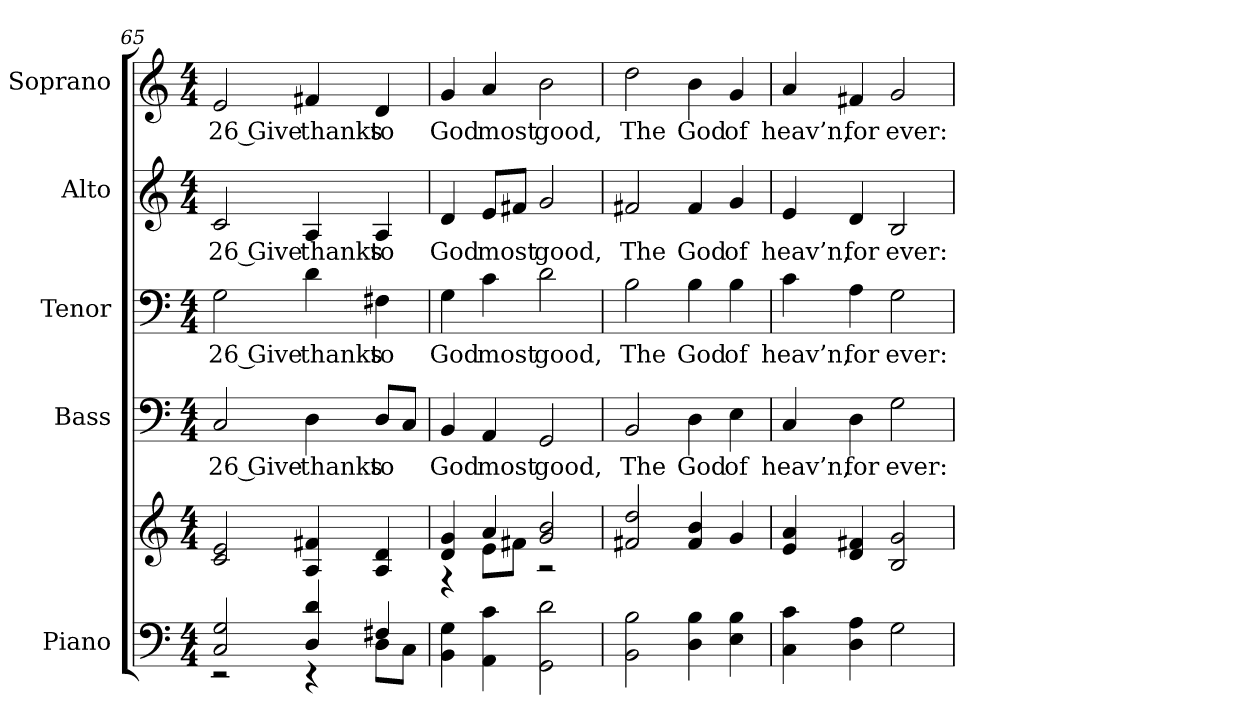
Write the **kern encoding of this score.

**kern	**kern	**kern	**text	**kern	**text	**kern	**text	**kern	**text
*part5	*part5	*part4	*part4	*part3	*part3	*part2	*part2	*part1	*part1
*staff6	*staff5	*staff4	*staff4	*staff3	*staff3	*staff2	*staff2	*staff1	*staff1
*I"Piano	*	*I"Bass	*	*I"Tenor	*	*I"Alto	*	*I"Soprano	*
*I'Pno.	*	*I'B.	*	*I'T.	*	*I'A.	*	*I'S.	*
!!LO:PB:g=z
*clefF4	*clefG2	*clefF4	*	*clefF4	*	*clefG2	*	*clefG2	*
*k[]	*k[]	*k[]	*	*k[]	*	*k[]	*	*k[]	*
*C:	*C:	*C:	*	*C:	*	*C:	*	*C:	*
*M4/4	*M4/4	*M4/4	*	*M4/4	*	*M4/4	*	*M4/4	*
=65	=65	=65	=65	=65	=65	=65	=65	=65	=65
*^	*	*	*	*	*	*	*	*	*
!	!	!	!	!LO:LY:b:color=#000000	!	!	!	!	!	!
!	!	!	!	!	!	!LO:LY:b:color=#000000	!	!	!	!
!	!	!	!	!	!	!	!	!LO:LY:b:color=#000000	!	!
!	!	!	!	!	!	!	!	!	!	!LO:LY:b:color=#000000
2Ci/ 2Gi	2r	2ci/ 2ei	2Ci/	26 Give	2Gi\	26 Give	2ci/	26 Give	2ei/	26 Give
!	!	!	!	!LO:LY:b:color=#000000	!	!	!	!	!	!
!	!	!	!	!	!	!LO:LY:b:color=#000000	!	!	!	!
!	!	!	!	!	!	!	!	!LO:LY:b:color=#000000	!	!
!	!	!	!	!	!	!	!	!	!	!LO:LY:b:color=#000000
4Di/ 4di	4r	4Ai/ 4f#Xi	4Di\	thanks	4di\	thanks	4Ai/	thanks	4f#Xi/	thanks
!	!	!	!	!LO:LY:b:color=#000000	!	!	!	!	!	!
!	!	!	!	!	!	!LO:LY:b:color=#000000	!	!	!	!
!	!	!	!	!	!	!	!	!LO:LY:b:color=#000000	!	!
!	!	!	!	!	!	!	!	!	!	!LO:LY:b:color=#000000
4F#Xi/	8Di\L	4Ai/ 4di	8Di/L	to	4F#Xi\	to	4Ai/	to	4di/	to
.	8Ci\J	.	8Ci/J	.	.	.	.	.	.	.
*v	*v	*	*	*	*	*	*	*	*	*
=66	=66	=66	=66	=66	=66	=66	=66	=66	=66
*	*^	*	*	*	*	*	*	*	*
*^	*	*	*	*	*	*	*	*	*	*
!	!	!	!	!	!LO:LY:b:color=#000000	!	!	!	!	!	!
*v	*v	*	*	*	*	*	*	*	*	*	*
*^	*	*	*	*	*	*	*	*	*	*
!	!	!	!	!	!	!	!LO:LY:b:color=#000000	!	!	!	!
*v	*v	*	*	*	*	*	*	*	*	*	*
*^	*	*	*	*	*	*	*	*	*	*
!	!	!	!	!	!	!	!	!	!LO:LY:b:color=#000000	!	!
*v	*v	*	*	*	*	*	*	*	*	*	*
*^	*	*	*	*	*	*	*	*	*	*
!	!	!	!	!	!	!	!	!	!	!	!LO:LY:b:color=#000000
*v	*v	*	*	*	*	*	*	*	*	*	*
4BBi\ 4Gi	4di/ 4gi	4r	4BBi/	God	4Gi\	God	4di/	God	4gi/	God
!	!	!	!	!LO:LY:b:color=#000000	!	!	!	!	!	!
!	!	!	!	!	!	!LO:LY:b:color=#000000	!	!	!	!
!	!	!	!	!	!	!	!	!LO:LY:b:color=#000000	!	!
!	!	!	!	!	!	!	!	!	!	!LO:LY:b:color=#000000
4AAi\ 4ci	4ai/	8ei\L	4AAi/	most	4ci\	most	8ei/L	most	4ai/	most
.	.	8f#Xi\J	.	.	.	.	8f#Xi/J	.	.	.
!	!	!	!	!LO:LY:b:color=#000000	!	!	!	!	!	!
!	!	!	!	!	!	!LO:LY:b:color=#000000	!	!	!	!
!	!	!	!	!	!	!	!	!LO:LY:b:color=#000000	!	!
!	!	!	!	!	!	!	!	!	!	!LO:LY:b:color=#000000
2GGi\ 2di	2gi/ 2bi	2r	2GGi/	good,	2di\	good,	2gi/	good,	2bi\	good,
*	*v	*v	*	*	*	*	*	*	*	*
!!LO:PB:g=z
=67	=67	=67	=67	=67	=67	=67	=67	=67	=67
*	*^	*	*	*	*	*	*	*	*
!	!	!	!	!LO:LY:b:color=#000000	!	!	!	!	!	!
*	*v	*v	*	*	*	*	*	*	*	*
*	*^	*	*	*	*	*	*	*	*
!	!	!	!	!	!	!LO:LY:b:color=#000000	!	!	!	!
*	*v	*v	*	*	*	*	*	*	*	*
*	*^	*	*	*	*	*	*	*	*
!	!	!	!	!	!	!	!	!LO:LY:b:color=#000000	!	!
*	*v	*v	*	*	*	*	*	*	*	*
*	*^	*	*	*	*	*	*	*	*
!	!	!	!	!	!	!	!	!	!	!LO:LY:b:color=#000000
*	*v	*v	*	*	*	*	*	*	*	*
2BBi\ 2Bi	2f#Xi/ 2ddi	2BBi/	The	2Bi\	The	2f#Xi/	The	2ddi\	The
!	!	!	!LO:LY:b:color=#000000	!	!	!	!	!	!
!	!	!	!	!	!LO:LY:b:color=#000000	!	!	!	!
!	!	!	!	!	!	!	!LO:LY:b:color=#000000	!	!
!	!	!	!	!	!	!	!	!	!LO:LY:b:color=#000000
4Di\ 4Bi	4f#i/ 4bi	4Di\	God	4Bi\	God	4f#i/	God	4bi\	God
!	!	!	!LO:LY:b:color=#000000	!	!	!	!	!	!
!	!	!	!	!	!LO:LY:b:color=#000000	!	!	!	!
!	!	!	!	!	!	!	!LO:LY:b:color=#000000	!	!
!	!	!	!	!	!	!	!	!	!LO:LY:b:color=#000000
4Ei\ 4Bi	4gi/	4Ei\	of	4Bi\	of	4gi/	of	4gi/	of
=68	=68	=68	=68	=68	=68	=68	=68	=68	=68
!	!	!	!LO:LY:b:color=#000000	!	!	!	!	!	!
!	!	!	!	!	!LO:LY:b:color=#000000	!	!	!	!
!	!	!	!	!	!	!	!LO:LY:b:color=#000000	!	!
!	!	!	!	!	!	!	!	!	!LO:LY:b:color=#000000
4Ci\ 4ci	4ei/ 4ai	4Ci/	heav’n,	4ci\	heav’n,	4ei/	heav’n,	4ai/	heav’n,
!	!	!	!LO:LY:b:color=#000000	!	!	!	!	!	!
!	!	!	!	!	!LO:LY:b:color=#000000	!	!	!	!
!	!	!	!	!	!	!	!LO:LY:b:color=#000000	!	!
!	!	!	!	!	!	!	!	!	!LO:LY:b:color=#000000
4Di\ 4Ai	4di/ 4f#Xi	4Di\	for	4Ai\	for	4di/	for	4f#Xi/	for
!	!	!	!LO:LY:b:color=#000000	!	!	!	!	!	!
!	!	!	!	!	!LO:LY:b:color=#000000	!	!	!	!
!	!	!	!	!	!	!	!LO:LY:b:color=#000000	!	!
!	!	!	!	!	!	!	!	!	!LO:LY:b:color=#000000
2Gi\	2Bi/ 2gi	2Gi\	ever:	2Gi\	ever:	2Bi/	ever:	2gi/	ever:
=	=	=	=	=	=	=	=	=	=
*-	*-	*-	*-	*-	*-	*-	*-	*-	*-
